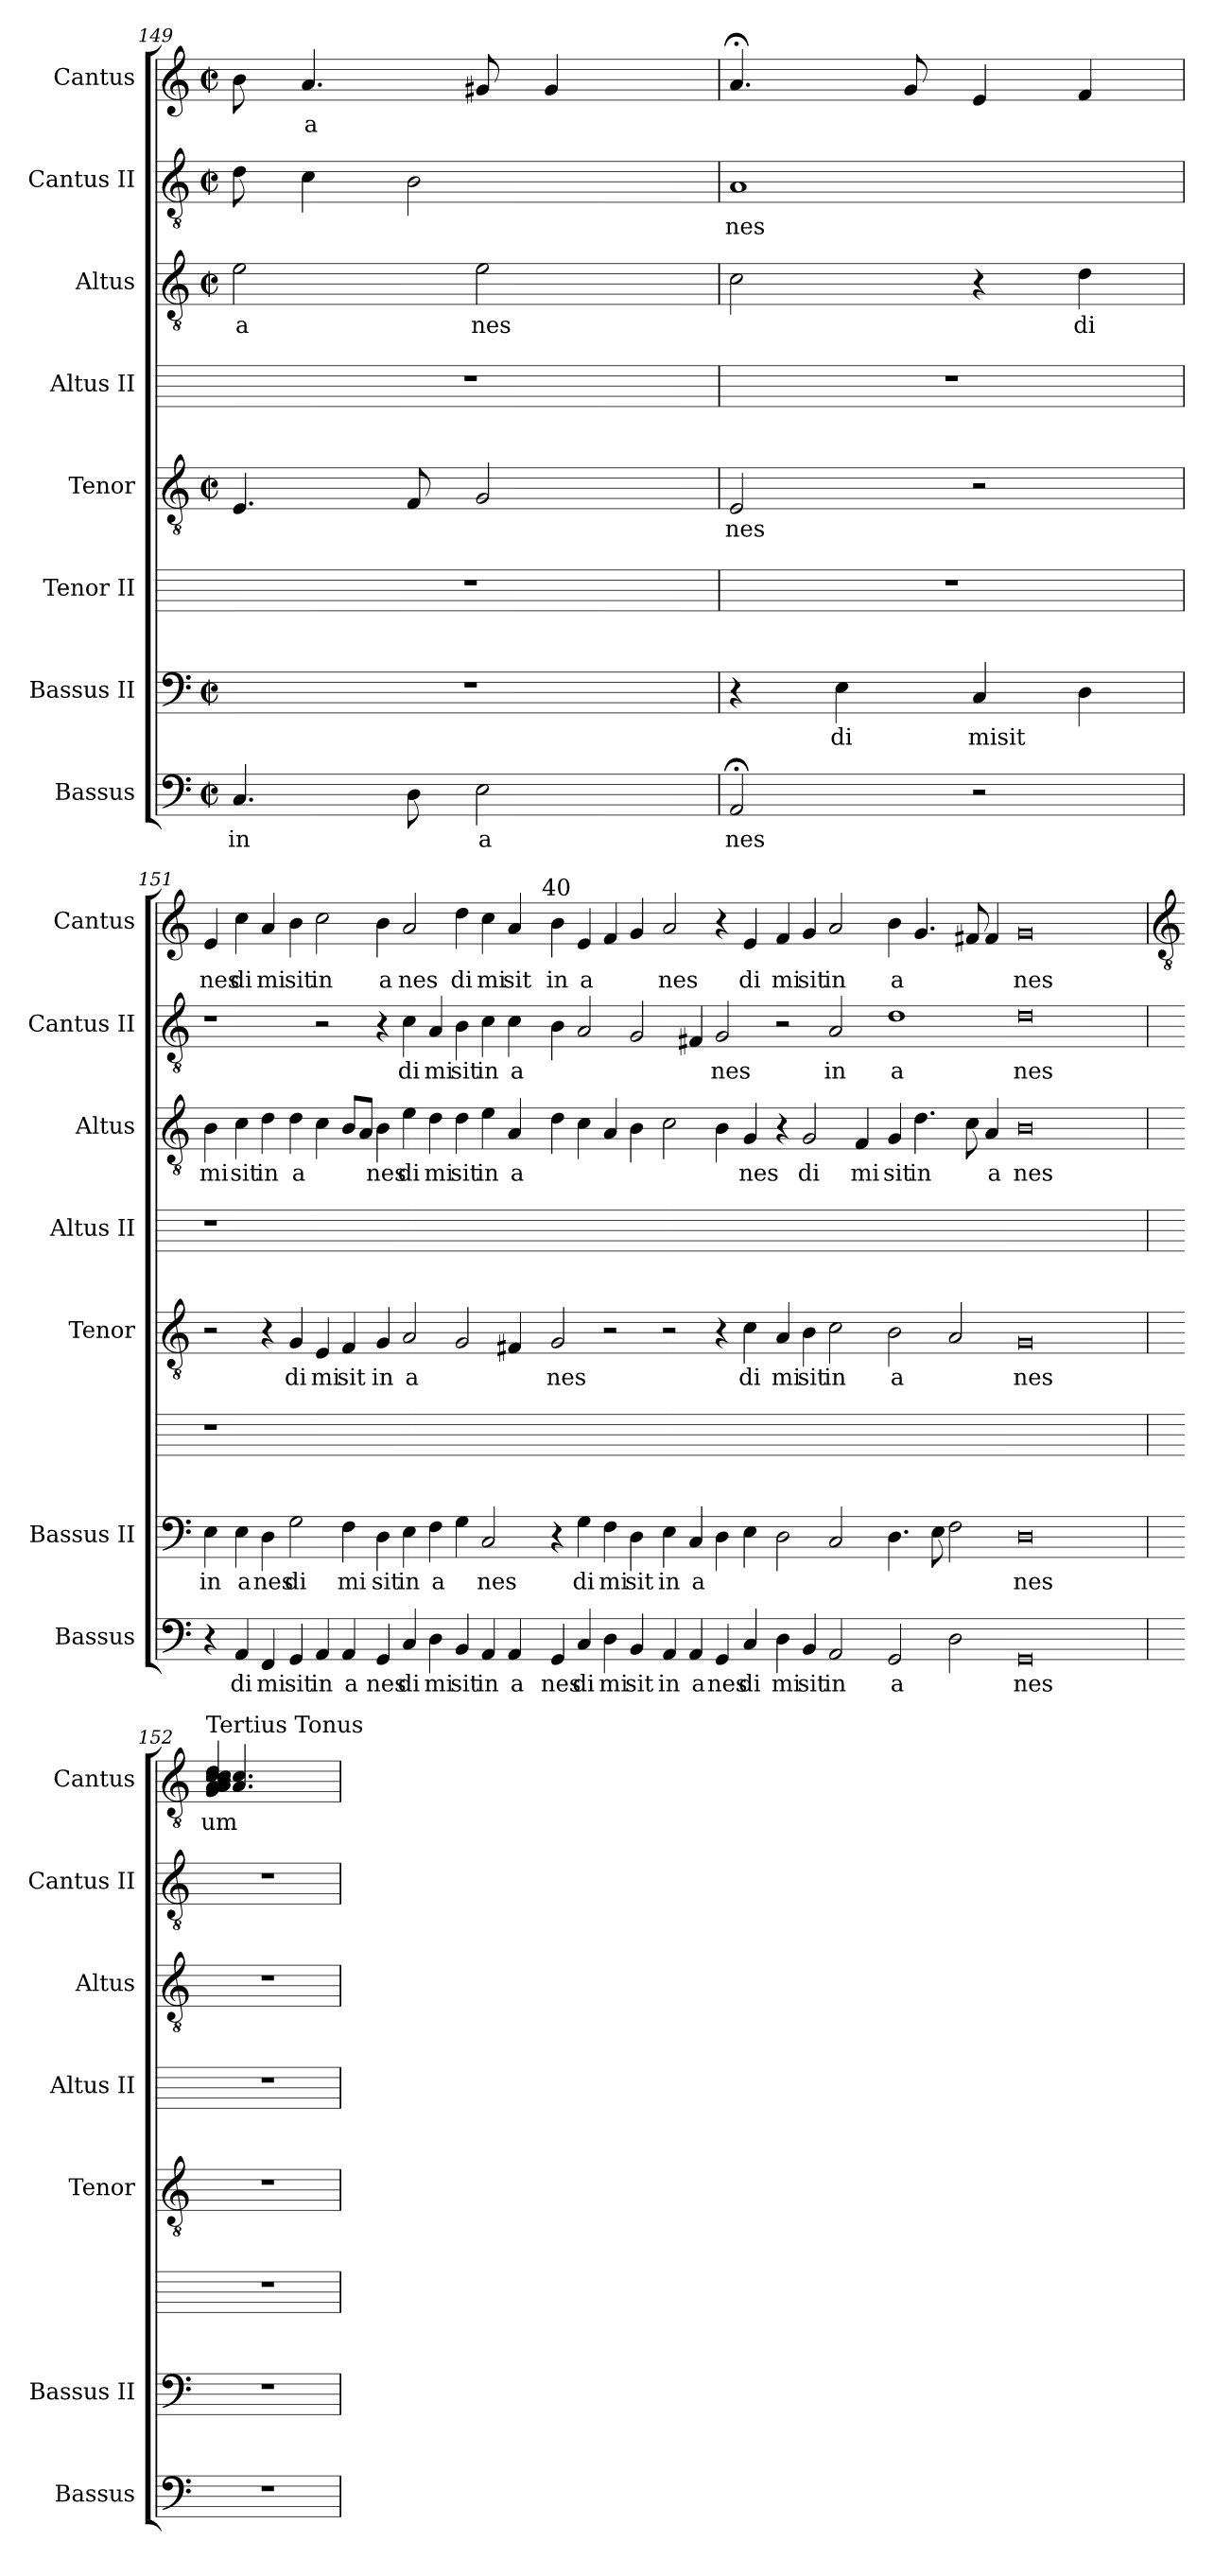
**kern	**text	**kern	**text	**kern	**kern	**text	**kern	**kern	**text	**kern	**text	**kern	**text
*part8	*part8	*part7	*part7	*part6	*part5	*part5	*part4	*part3	*part3	*part2	*part2	*part1	*part1
*staff8	*staff8	*staff7	*staff7	*staff6	*staff5	*staff5	*staff4	*staff3	*staff3	*staff2	*staff2	*staff1	*staff1
*I"Bassus	*	*I"Bassus II	*	*I"Tenor II	*I"Tenor	*	*I"Altus II	*I"Altus	*	*I"Cantus II	*	*I"Cantus	*
*I'Bassus	*	*I'Bassus II	*	*	*I'Tenor	*	*I'Altus II	*I'Altus	*	*I'Cantus II	*	*I'Cantus	*
*clefF4	*	*clefF4	*	*	*clefGv2	*	*	*clefGv2	*	*clefGv2	*	*clefG2	*
*M2/2	*	*M2/2	*	*	*M2/2	*	*	*M2/2	*	*M2/2	*	*M2/2	*
*met(c|)	*	*met(c|)	*	*	*met(c|)	*	*	*met(c|)	*	*met(c|)	*	*met(c|)	*
=149	=149	=149	=149	=149	=149	=149	=149	=149	=149	=149	=149	=149	=149
!	!LO:LY:b:cj	!	!	!	!	!	!	!	!LO:LY:b:cj	!	!	!	!
4.C/	in	1r	.	1r	4.E/	.	1r	2e\	a	8d\	.	8b>\	.
!	!	!	!	!	!	!	!	!	!	!	!	!	!LO:LY:b:cj
.	.	.	.	.	.	.	.	.	.	4c\	.	4.a/	a
8D\	.	.	.	.	8F/	.	.	.	.	2B\	.	.	.
!	!LO:LY:b:cj	!	!	!	!	!	!	!	!LO:LY:b	!	!	!	!
2E\	a	.	.	.	2G/	.	.	2e\	nes	.	.	8g#/	.
.	.	.	.	.	.	.	.	.	.	.	.	4g#/	.
.	.	.	.	.	.	.	.	.	.	8ryy	.	8ryy	.
=150	=150	=150	=150	=150	=150	=150	=150	=150	=150	=150	=150	=150	=150
!	!LO:LY:b:cj	!	!	!	!	!LO:LY:b:cj	!	!	!	!	!LO:LY:b:cj	!	!
2AA;/	nes	4r	.	1r	2E/	nes	1r	2c\	.	1A	nes	4.a;</	.
!	!	!	!LO:LY:b:cj	!	!	!	!	!	!	!	!	!	!
.	.	4E\	di	.	.	.	.	.	.	.	.	.	.
.	.	.	.	.	.	.	.	.	.	.	.	8g/	.
!	!	!	!LO:LY:b:cj	!	!	!	!	!	!	!	!	!	!
2r	.	4C/	misit	.	2r	.	.	4r	.	.	.	4e/	.
!	!	!	!	!	!	!	!	!	!LO:LY:b:cj	!	!	!	!
.	.	4D\	.	.	.	.	.	4d\	di	.	.	4f/	.
!!LO:LB:g=z
=151	=151	=151	=151	=151	=151	=151	=151	=151	=151	=151	=151	=151	=151
!	!	!	!LO:LY:b:cj	!	!	!	!	!	!LO:LY:b:cj	!	!	!	!LO:LY:b:cj
*	*	*	*	*	*	*	*	*	*	*	*	*^	*
4r	.	4E\	in	1r	2r	.	1r	4B\	mi	1r	.	4e/	1ryy	nes
!	!LO:LY:b:cj	!	!LO:LY:b:cj	!	!	!	!	!	!LO:LY:b:cj	!	!	!	!	!LO:LY:b:cj
4AA/	di	4E\	a	.	.	.	.	4c\	sit	.	.	4cc\	.	di
!	!LO:LY:b:cj	!	!LO:LY:b:cj	!	!	!	!	!	!LO:LY:b:cj	!	!	!	!	!LO:LY:b:cj
4FF/	mi	4D\	nes	.	4r	.	.	4d\	in	.	.	4a/	.	mi
!	!LO:LY:b:cj	!	!LO:LY:b:cj	!	!	!LO:LY:b:cj	!	!	!LO:LY:b:cj	!	!	!	!	!LO:LY:b:cj
4GG/	sit	2G\	di	.	4G/	di	.	4d\	a	.	.	4b\	.	sit
!	!LO:LY:b:cj	!	!	!	!	!LO:LY:b:cj	!	!	!	!	!	!	!	!LO:LY:b:cj
4AA/	in	.	.	000ryy	4E/	mi	000ryy	4c\	.	2r	.	2cc\	1ryy	in
!	!LO:LY:b:cj	!	!LO:LY:b:cj	!	!	!LO:LY:b:cj	!	!	!	!	!	!	!	!
4AA/	a	4F\	mi	.	4F/	sit	.	8B/L	.	.	.	.	.	.
.	.	.	.	.	.	.	.	8A/J	.	.	.	.	.	.
!	!LO:LY:b:cj	!	!LO:LY:b:cj	!	!	!LO:LY:b:cj	!	!	!LO:LY:b:cj	!	!	!	!	!LO:LY:b:cj
4GG/	nes	4D\	sit	.	4G/	in	.	4B\	nes	4r	.	4b\	.	a
!	!LO:LY:b:cj	!	!LO:LY:b:cj	!	!	!LO:LY:b:cj	!	!	!LO:LY:b:cj	!	!LO:LY:b:cj	!	!	!LO:LY:b:cj
4C/	di	4E\	in	.	2A/	a	.	4e\	di	4c\	di	2a/	.	nes
!	!LO:LY:b:cj	!	!LO:LY:b:cj	!	!	!	!	!	!LO:LY:b:cj	!	!LO:LY:b:cj	!	!	!
4D\	mi	4F\	a	.	.	.	.	4d\	mi	4A/	mi	.	2ryy	.
!	!LO:LY:b:cj	!	!	!	!	!	!	!	!LO:LY:b:cj	!	!LO:LY:b:cj	!	!	!LO:LY:b:cj
4BB/	sit	4G\	.	.	2G/	.	.	4d\	sit	4B\	sit	4dd\	.	di
!	!LO:LY:b:cj	!	!LO:LY:b:cj	!	!	!	!	!	!LO:LY:b:cj	!	!LO:LY:b:cj	!	!	!LO:LY:b:cj
4AA/	in	2C/	nes	.	.	.	.	4e\	in	4c\	in	4cc\	4ryy	mi
!	!LO:LY:b:cj	!	!	!	!	!	!	!	!LO:LY:b:cj	!	!LO:LY:b:cj	!	!	!LO:LY:b:cj
4AA/	a	.	.	.	4F#/	.	.	4A/	a	4c\	a	4a>/	8ryy	sit
.	.	.	.	.	.	.	.	.	.	.	.	.	16ryy	.
.	.	.	.	.	.	.	.	.	.	.	.	.	64ryy	.
!	!	!	!	!	!	!	!	!	!	!	!	!	!LO:TX:a:t=40	!
.	.	.	.	.	.	.	.	.	.	.	.	.	1ryy	.
!	!LO:LY:b:cj	!	!	!	!	!LO:LY:b:cj	!	!	!	!	!	!	!	!LO:LY:b:cj
4GG/	nes	4r	.	.	2G/	nes	.	4d\	.	4B\	.	4b\	.	in
!	!LO:LY:b:cj	!	!LO:LY:b:cj	!	!	!	!	!	!	!	!	!	!	!LO:LY:b:cj
4C/	di	4G\	di	.	.	.	.	4c\	.	2A/	.	4e/	.	a
!	!LO:LY:b:cj	!	!LO:LY:b:cj	!	!	!	!	!	!	!	!	!	!	!
4D\	mi	4F\	mi	.	2r	.	.	4A/	.	.	.	4f/	.	.
!	!LO:LY:b:cj	!	!LO:LY:b:cj	!	!	!	!	!	!	!	!	!	!	!
4BB/	sit	4D\	sit	.	.	.	.	4B\	.	2G/	.	4g/	.	.
.	.	.	.	.	.	.	.	.	.	.	.	.	1ryy	.
!	!LO:LY:b:cj	!	!LO:LY:b:cj	!	!	!	!	!	!	!	!	!	!	!LO:LY:b:cj
4AA/	in	4E\	in	.	2r	.	.	2c\	.	.	.	2a/	.	nes
!	!LO:LY:b:cj	!	!LO:LY:b:cj	!	!	!	!	!	!	!	!	!	!	!
4AA/	a	4C/	a	.	.	.	.	.	.	4F#/	.	.	.	.
!	!LO:LY:b:cj	!	!	!	!	!	!	!	!	!	!LO:LY:b:cj	!	!	!
4GG/	nes	4D\	.	.	4r	.	.	4B\	.	2G/	nes	4r	.	.
!	!LO:LY:b:cj	!	!	!	!	!LO:LY:b:cj	!	!	!LO:LY:b:cj	!	!	!	!	!LO:LY:b:cj
4C/	di	4E\	.	.	4c\	di	.	4G/	nes	.	.	4e/	.	di
.	.	.	.	.	.	.	.	.	.	.	.	.	1ryy	.
!	!LO:LY:b:cj	!	!	!	!	!LO:LY:b:cj	!	!	!	!	!	!	!	!LO:LY:b:cj
4D\	mi	2D\	.	.	4A/	mi	.	4r	.	2r	.	4f/	.	mi
!	!LO:LY:b:cj	!	!	!	!	!LO:LY:b:cj	!	!	!LO:LY:b:cj	!	!	!	!	!LO:LY:b:cj
4BB/	sit	.	.	.	4B\	sit	.	2G/	di	.	.	4g/	.	sit
!	!LO:LY:b:cj	!	!	!	!	!LO:LY:b:cj	!	!	!	!	!LO:LY:b:cj	!	!	!LO:LY:b:cj
2AA/	in	2C/	.	.	2c\	in	.	.	.	2A/	in	2a/	.	in
!	!	!	!	!	!	!	!	!	!LO:LY:b:cj	!	!	!	!	!
.	.	.	.	.	.	.	.	4F/	mi	.	.	.	.	.
.	.	.	.	.	.	.	.	.	.	.	.	.	1ryy	.
!	!LO:LY:b:cj	!	!	!	!	!LO:LY:b:cj	!	!	!LO:LY:b:cj	!	!LO:LY:b:cj	!	!	!LO:LY:b:cj
2GG/	a	4.D\	.	.	2B\	a	.	4G/	sit	1d	a	4b\	.	a
!	!	!	!	!	!	!	!	!	!LO:LY:b:cj	!	!	!	!	!
.	.	.	.	.	.	.	.	4.d\	in	.	.	4.g/	.	.
.	.	8E\	.	.	.	.	.	.	.	.	.	.	.	.
2D\	.	2F\	.	.	2A/	.	.	.	.	.	.	.	.	.
.	.	.	.	.	.	.	.	8c\	.	.	.	8f#/	.	.
!	!	!	!	!	!	!	!	!	!LO:LY:b:cj	!	!	!	!	!
.	.	.	.	.	.	.	.	4A/	a	.	.	4f#/	.	.
.	.	.	.	.	.	.	.	.	.	.	.	.	1ryy	.
!	!LO:LY:b:cj	!	!LO:LY:b:cj	!	!	!LO:LY:b:cj	!	!	!LO:LY:b:cj	!	!LO:LY:b:cj	!	!	!LO:LY:b:cj
0GG	nes	0D	nes	.	0G	nes	.	0B	nes	0d	nes	0g	.	nes
.	.	.	.	.	.	.	.	.	.	.	.	.	1ryy	.
.	.	.	.	.	.	.	.	.	.	.	.	.	32.ryy	.
!!LO:LB:g=z	!!
=152	=152!	=152	=152!	=152	=152	=152!	=152	=152	=152!	=152	=152!	=152!	=152!	=152!
*	*	*	*	*	*	*	*	*	*	*	*	*clefGv2	*	*
!	!	!	!	!	!	!	!	!	!	!	!	!LO:TX:a:t=Tertius Tonus	!	!
!	!	!	!	!	!	!	!	!	!	!	!	!	!	!LO:LY:b:cj
!	!	!	!	!	!	!	!	!	!	!	!	!	!	!LO:LY:b
1r	.	1r	.	1r	1r	.	1r	1r	.	1r	.	(>(>(>4G/ 4A/ 4c/ 4c/ 4c/ 4c/ 4c/ 4c/ 4d/ 4c/ 4c/ 4B/ 4A/	(>4.A/ 4.c/	-um
.	.	.	.	.	.	.	.	.	.	.	.	2ryy	.	.
.	.	.	.	.	.	.	.	.	.	.	.	.	2ryy	.
.	.	.	.	.	.	.	.	.	.	.	.	8ryy	.	.
.	.	.	.	.	.	.	.	.	.	.	.	8ryy	8ryy	.
*	*	*	*	*	*	*	*	*	*	*	*	*v	*v	*
=	=	=	=	=	=	=	=	=	=	=	=	=	=
*-	*-	*-	*-	*-	*-	*-	*-	*-	*-	*-	*-	*-	*-
